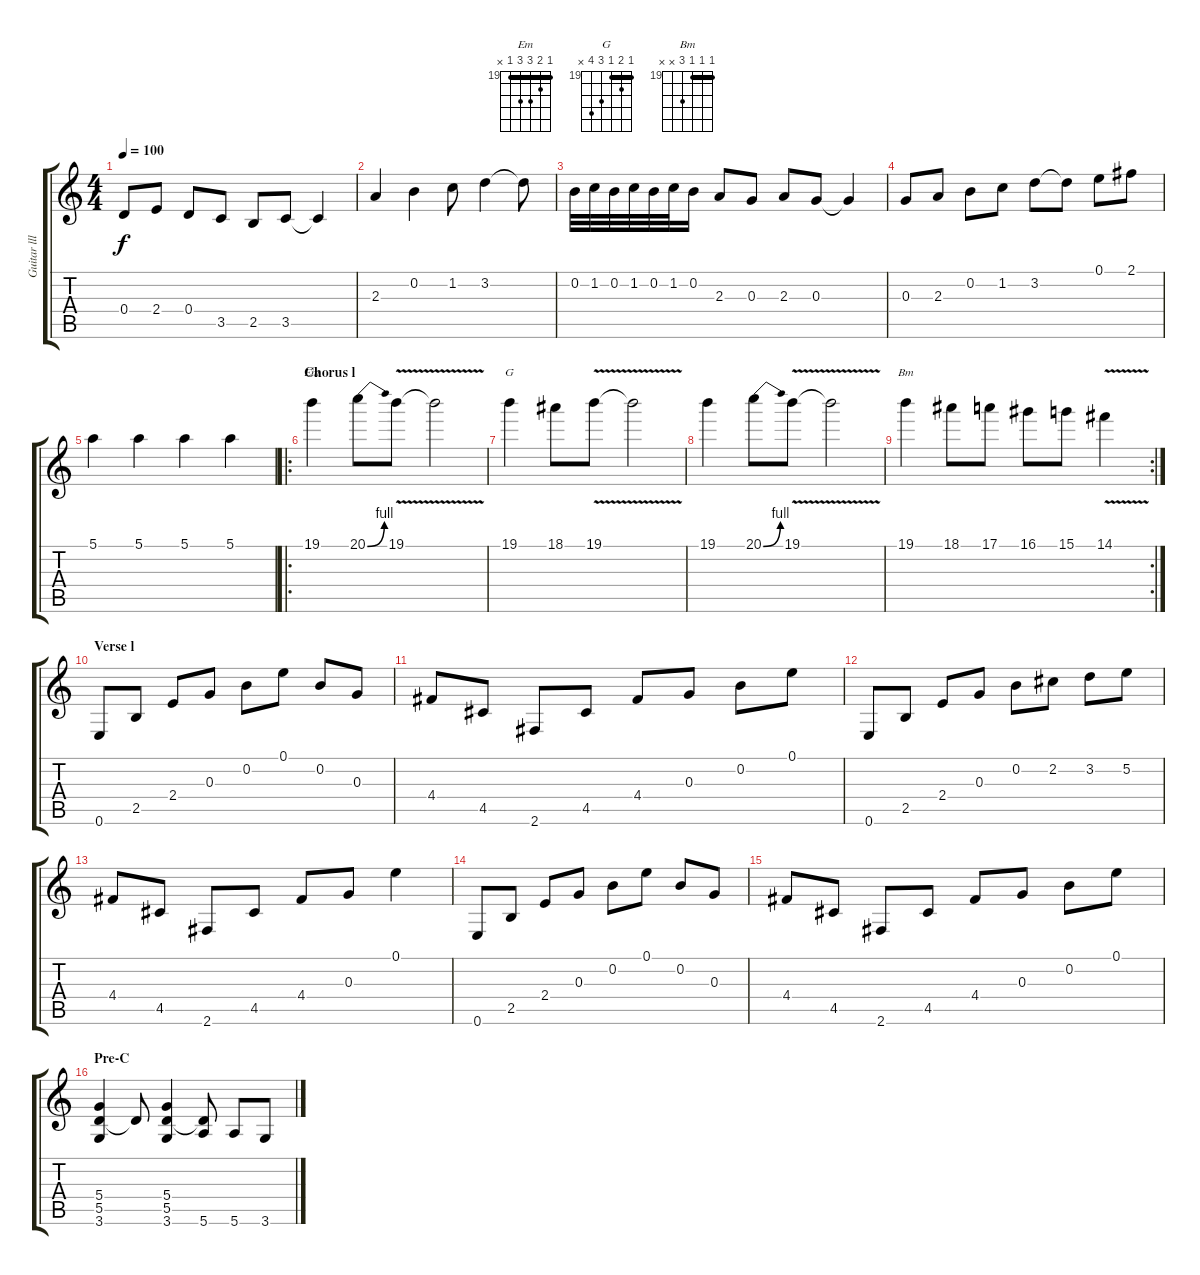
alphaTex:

\track ("Guitar lll" "Guitar lll") {instrument distortionguitar}
\staff {score tabs}
\tuning (E4 B3 G3 D3 A2 E2) {hide}
\chord ("Em" 19 20 21 21 19 x) {firstfret 19 barre 19}
\chord ("G" 19 20 19 21 22 x) {firstfret 19 barre 19}
\chord ("Bm" 19 19 19 21 x x) {firstfret 19 barre 19}
\ts (4 4)
\tempo 100
\clef g2
\ks c
0.4{t}.8{dy f} 2.4.8 0.4.8 3.5.8 2.5.8 3.5.8 3.5{t}.4 |
2.3.4 0.2.4 1.2.8 3.2.4 3.2{t}.8 |
0.2.32 1.2.32 0.2.32 1.2.32 0.2.32 1.2.32 0.2.16 2.3.8 0.3.8 2.3.8 0.3.8 0.3{t}.4 |
0.3.8 2.3.8 0.2.8 1.2.8 3.2.8 3.2{t}.8 0.1.8 2.1.8 |
5.1.4 5.1.4 5.1.4 5.1.4 |
\ro
\section ("" "Chorus l")
19.1.4{ch "Em"} 20.1{be (bend 0 0 60 4)}.8 19.1{v}.8 19.1{t}.2 |
19.1.4{ch "G"} 18.1.8 19.1{v}.8 19.1{t}.2 |
19.1.4 20.1{be (bend 0 0 60 4)}.8 19.1{v}.8 19.1{t}.2 |
\rc 2
19.1.4{ch "Bm"} 18.1.8 17.1.8 16.1.8 15.1.8 14.1{v}.4 |
\section ("" "Verse l")
0.6.8 2.5.8 2.4.8 0.3.8 0.2.8 0.1.8 0.2.8 0.3.8 |
4.4.8 4.5.8 2.6.8 4.5.8 4.4.8 0.3.8 0.2.8 0.1.8 |
0.6.8 2.5.8 2.4.8 0.3.8 0.2.8 2.2.8 3.2.8 5.2.8 |
4.4.8 4.5.8 2.6.8 4.5.8 4.4.8 0.3.8 0.1.4 |
0.6.8 2.5.8 2.4.8 0.3.8 0.2.8 0.1.8 0.2.8 0.3.8 |
4.4.8 4.5.8 2.6.8 4.5.8 4.4.8 0.3.8 0.2.8 0.1.8 |
\section ("" "Pre-C")
(5.4 5.5 3.6).4 5.5{t}.8 (5.4 5.5 3.6).4 (5.5{t} 5.6).8 5.6.8 3.6.8
